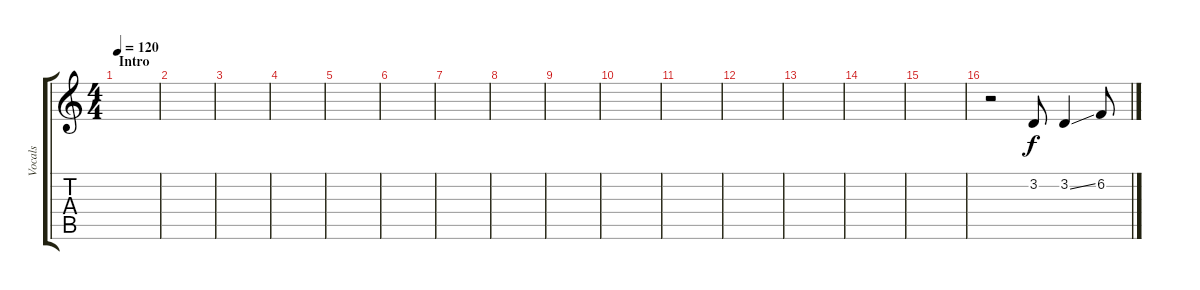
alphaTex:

\track ("Vocals" "Vocals") {instrument sopranosax}
\staff {score tabs}
\tuning (E4 B3 G3 D3 A2 E2) {hide}
\ts (4 4)
\section ("" "Intro")
\tempo 120
\clef g2
\ks c
|
|
|
|
|
|
|
|
|
|
|
|
|
|
|
r.2 3.2.8 3.2{ss}.4 6.2.8
